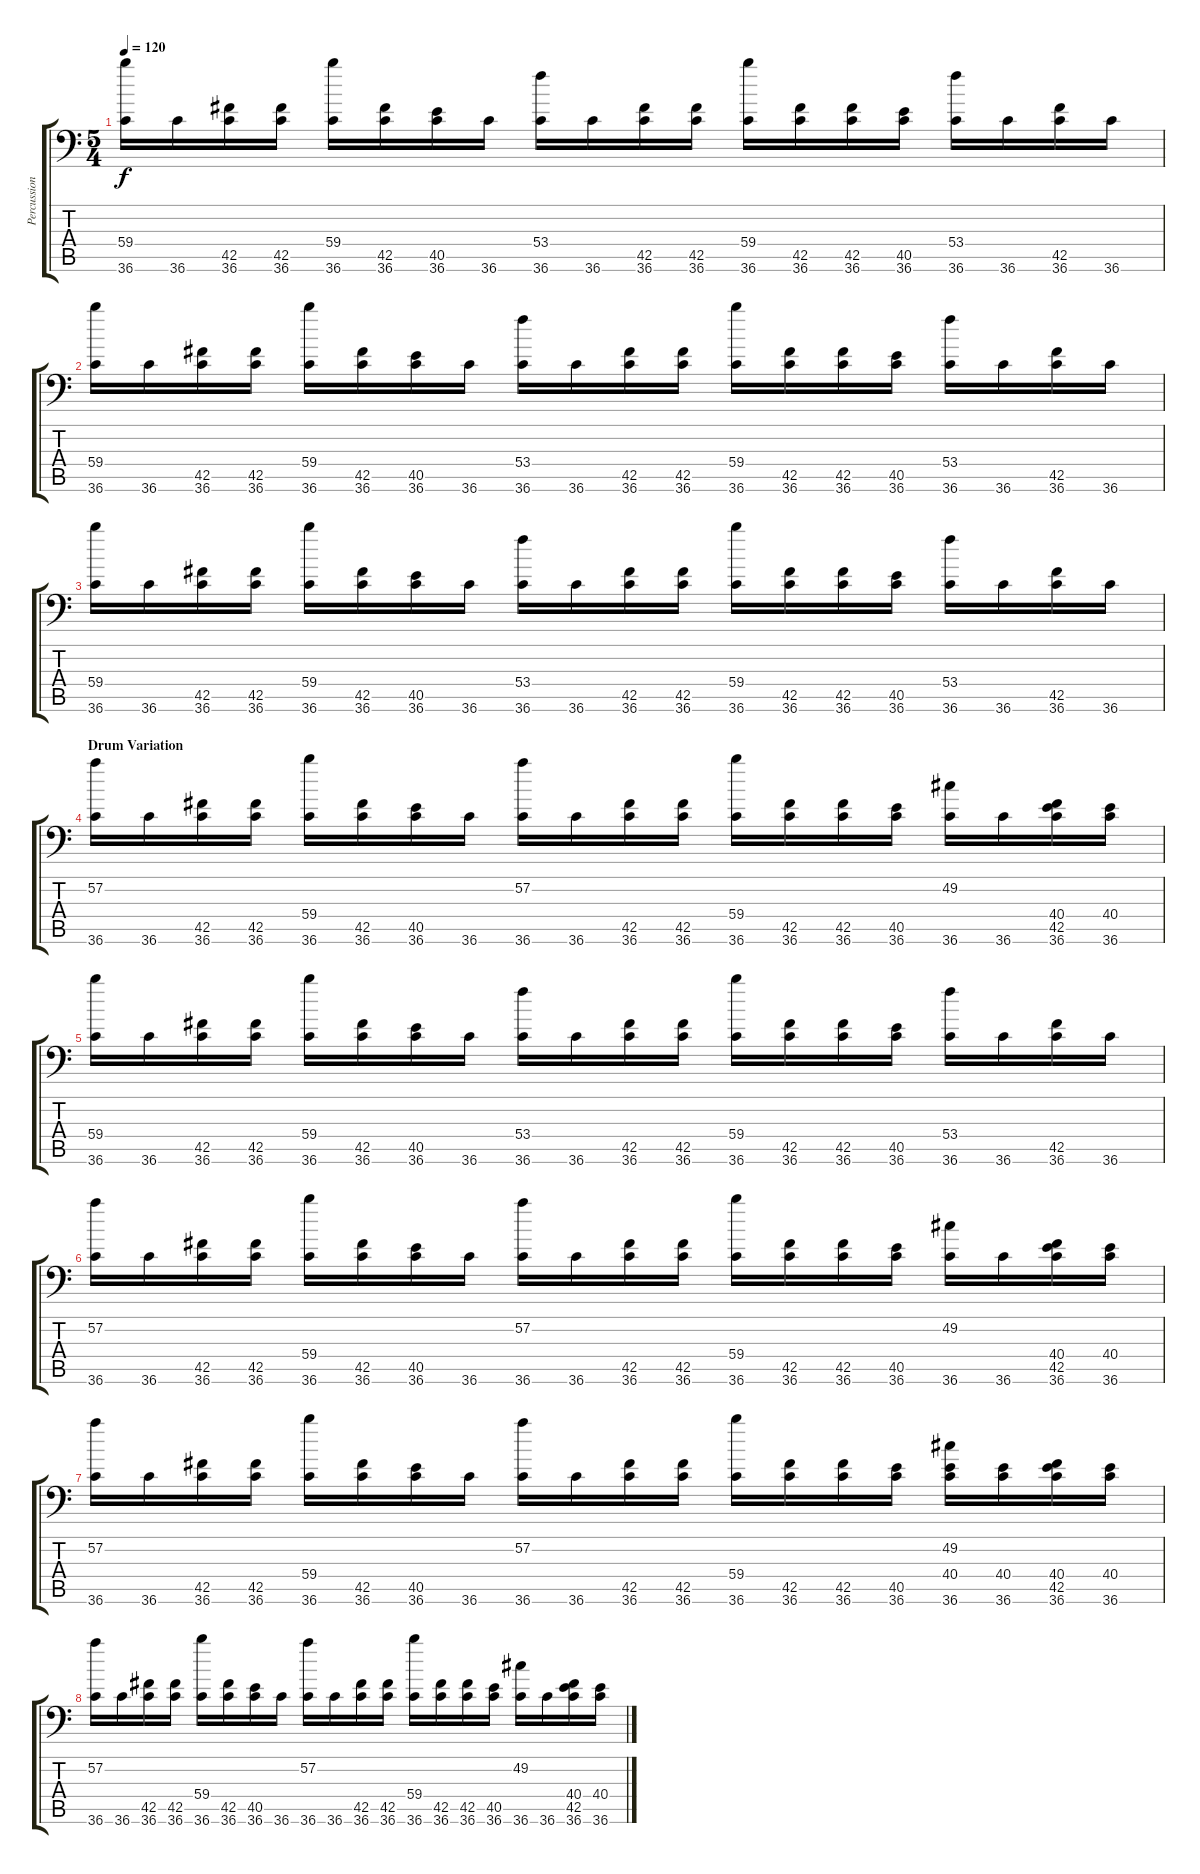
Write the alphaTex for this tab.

\track ("Percussion" "Percussion") {instrument acousticgrandpiano}
\staff {score tabs}
\tuning (C-1 C-1 C-1 C-1 C-1 C-1) {hide}
\ts (5 4)
\tempo 120
\clef f4
\ks c
(59.4 36.6).16{dy f} 36.6.16 (42.5 36.6).16 (42.5 36.6).16 (59.4 36.6).16 (42.5 36.6).16 (40.5 36.6).16 36.6.16 (53.4 36.6).16 36.6.16 (42.5 36.6).16 (42.5 36.6).16 (59.4 36.6).16 (42.5 36.6).16 (42.5 36.6).16 (40.5 36.6).16 (53.4 36.6).16 36.6.16 (42.5 36.6).16 36.6.16 |
(59.4 36.6).16 36.6.16 (42.5 36.6).16 (42.5 36.6).16 (59.4 36.6).16 (42.5 36.6).16 (40.5 36.6).16 36.6.16 (53.4 36.6).16 36.6.16 (42.5 36.6).16 (42.5 36.6).16 (59.4 36.6).16 (42.5 36.6).16 (42.5 36.6).16 (40.5 36.6).16 (53.4 36.6).16 36.6.16 (42.5 36.6).16 36.6.16 |
(59.4 36.6).16 36.6.16 (42.5 36.6).16 (42.5 36.6).16 (59.4 36.6).16 (42.5 36.6).16 (40.5 36.6).16 36.6.16 (53.4 36.6).16 36.6.16 (42.5 36.6).16 (42.5 36.6).16 (59.4 36.6).16 (42.5 36.6).16 (42.5 36.6).16 (40.5 36.6).16 (53.4 36.6).16 36.6.16 (42.5 36.6).16 36.6.16 |
\section ("" "Drum Variation")
(57.2 36.6).16 36.6.16 (42.5 36.6).16 (42.5 36.6).16 (59.4 36.6).16 (42.5 36.6).16 (40.5 36.6).16 36.6.16 (57.2 36.6).16 36.6.16 (42.5 36.6).16 (42.5 36.6).16 (59.4 36.6).16 (42.5 36.6).16 (42.5 36.6).16 (40.5 36.6).16 (49.2 36.6).16 36.6.16 (40.4 42.5 36.6).16 (40.4 36.6).16 |
(59.4 36.6).16 36.6.16 (42.5 36.6).16 (42.5 36.6).16 (59.4 36.6).16 (42.5 36.6).16 (40.5 36.6).16 36.6.16 (53.4 36.6).16 36.6.16 (42.5 36.6).16 (42.5 36.6).16 (59.4 36.6).16 (42.5 36.6).16 (42.5 36.6).16 (40.5 36.6).16 (53.4 36.6).16 36.6.16 (42.5 36.6).16 36.6.16 |
(57.2 36.6).16 36.6.16 (42.5 36.6).16 (42.5 36.6).16 (59.4 36.6).16 (42.5 36.6).16 (40.5 36.6).16 36.6.16 (57.2 36.6).16 36.6.16 (42.5 36.6).16 (42.5 36.6).16 (59.4 36.6).16 (42.5 36.6).16 (42.5 36.6).16 (40.5 36.6).16 (49.2 36.6).16 36.6.16 (40.4 42.5 36.6).16 (40.4 36.6).16 |
(57.2 36.6).16 36.6.16 (42.5 36.6).16 (42.5 36.6).16 (59.4 36.6).16 (42.5 36.6).16 (40.5 36.6).16 36.6.16 (57.2 36.6).16 36.6.16 (42.5 36.6).16 (42.5 36.6).16 (59.4 36.6).16 (42.5 36.6).16 (42.5 36.6).16 (40.5 36.6).16 (49.2 40.4 36.6).16 (40.4 36.6).16 (40.4 42.5 36.6).16 (40.4 36.6).16 |
(57.2 36.6).16 36.6.16 (42.5 36.6).16 (42.5 36.6).16 (59.4 36.6).16 (42.5 36.6).16 (40.5 36.6).16 36.6.16 (57.2 36.6).16 36.6.16 (42.5 36.6).16 (42.5 36.6).16 (59.4 36.6).16 (42.5 36.6).16 (42.5 36.6).16 (40.5 36.6).16 (49.2 36.6).16 36.6.16 (40.4 42.5 36.6).16 (40.4 36.6).16
